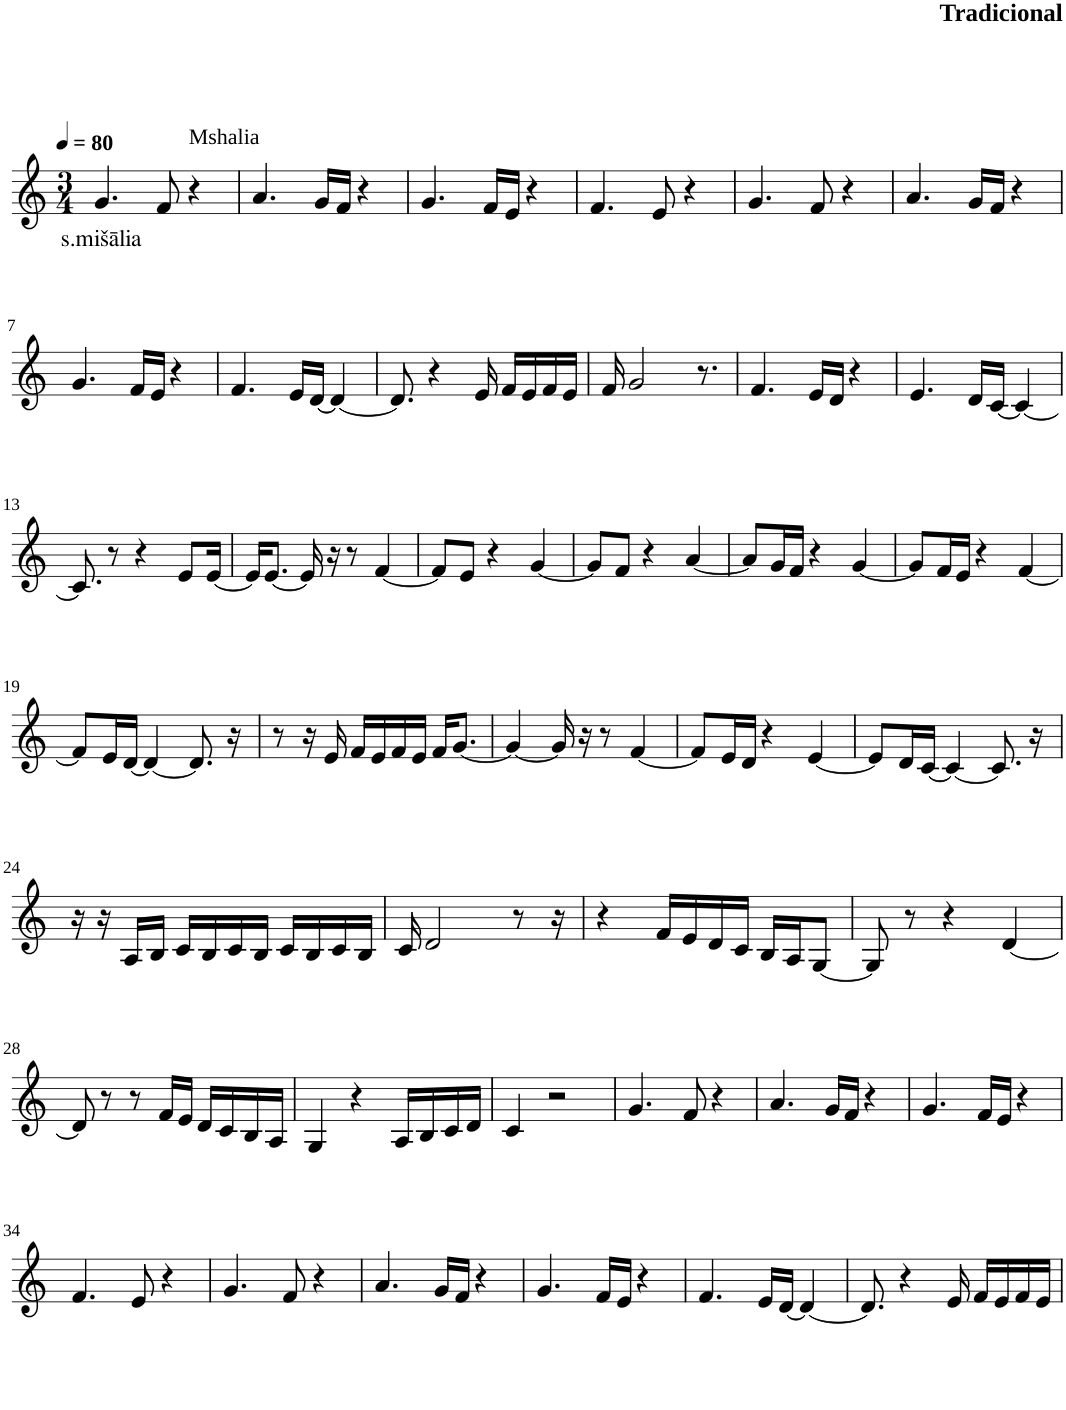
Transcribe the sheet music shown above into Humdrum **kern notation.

**kern	**text
*part1	*part1
*staff1	*staff1
*I"Violin	*
*clefG2	*
*k[]	*
*M3/4	*
*MM80	*
=1	=1
!	!LO:LY:b
4.g/	s.mišālia
8f/	.
!LO:TX:a:t=Mshalia	!
4r	.
=2	=2
4.a/	.
16g/LL	.
16f/JJ	.
4r	.
=3	=3
4.g/	.
16f/LL	.
16e/JJ	.
4r	.
=4	=4
4.f/	.
8e/	.
4r	.
=5	=5
4.g/	.
8f/	.
4r	.
=6	=6
4.a/	.
16g/LL	.
16f/JJ	.
4r	.
!!LO:LB:g=z
=7	=7
4.g/	.
16f/LL	.
16e/JJ	.
4r	.
=8	=8
4.f/	.
16e/LL	.
[16d/JJ	.
4d/_	.
=9	=9
8.d/]	.
4r	.
16e/	.
16f/LL	.
16e/	.
16f/	.
16e/JJ	.
=10	=10
16f/	.
2g/	.
8.r	.
=11	=11
4.f/	.
16e/LL	.
16d/JJ	.
4r	.
=12	=12
4.e/	.
16d/LL	.
[16c/JJ	.
4c/_	.
!!LO:LB:g=z
=13	=13
8.c/]	.
8r	.
4r	.
8e/L	.
[16e/Jk	.
=14	=14
16e/KL]	.
[8.e/J	.
16e/]	.
16r	.
8r	.
[4f/	.
=15	=15
8f/L]	.
8e/J	.
4r	.
[4g/	.
=16	=16
8g/L]	.
8f/J	.
4r	.
[4a/	.
=17	=17
8a/L]	.
16g/L	.
16f/JJ	.
4r	.
[4g/	.
=18	=18
8g/L]	.
16f/L	.
16e/JJ	.
4r	.
[4f/	.
!!LO:LB:g=z
=19	=19
8f/L]	.
16e/L	.
[16d/JJ	.
4d/_	.
8.d/]	.
16r	.
=20	=20
8r	.
16r	.
16e/	.
16f/LL	.
16e/	.
16f/	.
16e/JJ	.
16f/KL	.
[8.g/J	.
=21	=21
4g/_	.
16g/]	.
16r	.
8r	.
[4f/	.
=22	=22
8f/L]	.
16e/L	.
16d/JJ	.
4r	.
[4e/	.
=23	=23
8e/L]	.
16d/L	.
[16c/JJ	.
4c/_	.
8.c/]	.
16r	.
!!LO:LB:g=z
=24	=24
16r	.
16r	.
16A/LL	.
16B/JJ	.
16c/LL	.
16B/	.
16c/	.
16B/JJ	.
16c/LL	.
16B/	.
16c/	.
16B/JJ	.
=25	=25
16c/	.
2d/	.
8r	.
16r	.
=26	=26
4r	.
16f/LL	.
16e/	.
16d/	.
16c/JJ	.
16B/LL	.
16A/J	.
[8G/J	.
=27	=27
8G/]	.
8r	.
4r	.
[4d/	.
!!LO:LB:g=z
=28	=28
8d/]	.
8r	.
8r	.
16f/LL	.
16e/JJ	.
16d/LL	.
16c/	.
16B/	.
16A/JJ	.
=29	=29
4G/	.
4r	.
16A/LL	.
16B/	.
16c/	.
16d/JJ	.
=30	=30
4c/	.
2r	.
=31	=31
4.g/	.
8f/	.
4r	.
=32	=32
4.a/	.
16g/LL	.
16f/JJ	.
4r	.
=33	=33
4.g/	.
16f/LL	.
16e/JJ	.
4r	.
!!LO:LB:g=z
=34	=34
4.f/	.
8e/	.
4r	.
=35	=35
4.g/	.
8f/	.
4r	.
=36	=36
4.a/	.
16g/LL	.
16f/JJ	.
4r	.
=37	=37
4.g/	.
16f/LL	.
16e/JJ	.
4r	.
=38	=38
4.f/	.
16e/LL	.
[16d/JJ	.
4d/_	.
=39	=39
8.d/]	.
4r	.
16e/	.
16f/LL	.
16e/	.
16f/	.
16e/JJ	.
=	=
*-	*-
